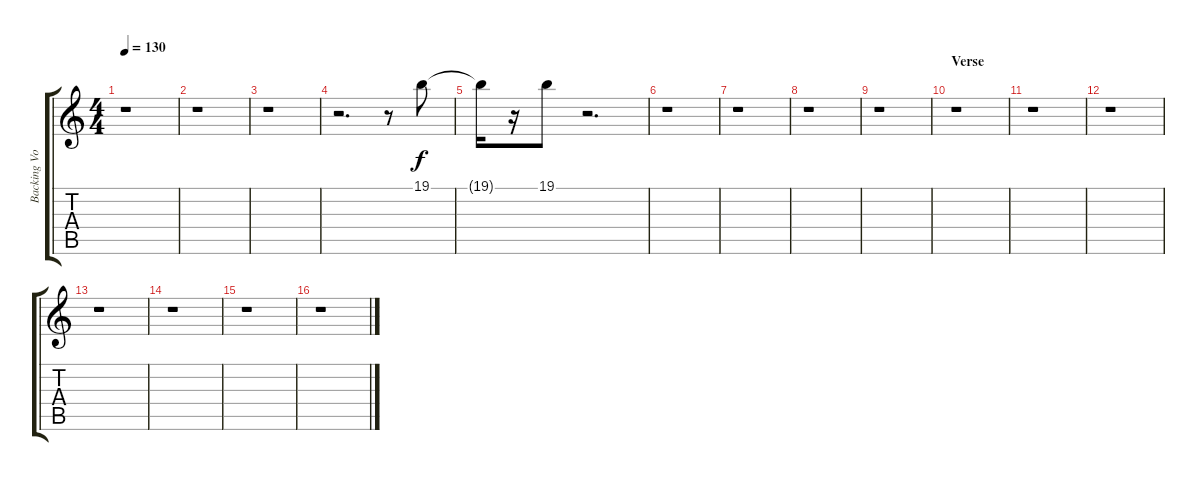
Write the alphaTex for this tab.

\track ("Backing Vocals 1" "Backing Vo") {instrument choiraahs}
\staff {score tabs}
\tuning (E4 B3 G3 D3 A2 E2) {hide}
\ts (4 4)
\tempo 130
\clef g2
\ks c
r.1{dy f} |
r.1 |
r.1 |
r.2{d} r.8 19.1.8 |
19.1{t}.16 r.16 19.1.8 r.2{d} |
r.1 |
r.1 |
r.1 |
r.1 |
\section ("" "Verse")
r.1 |
r.1 |
r.1 |
r.1 |
r.1 |
r.1 |
r.1
